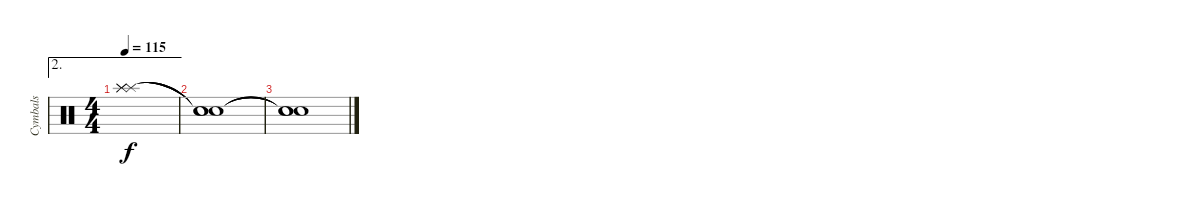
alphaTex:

\track ("Cymbals" "Cymbals") {instrument percussion}
\staff {score}
\articulation defaults
\ae 2
\ts (4 4)
\tempo 115
\clef neutral
\ks c
("Splash (hit)" "Splash (hit)" "Splash (hit)").1{dy f} |
("Snare (hit)"{t} "Snare (hit)"{t} "Snare (hit)"{t}).1 |
("Snare (hit)"{t} "Snare (hit)"{t} "Snare (hit)"{t}).1
